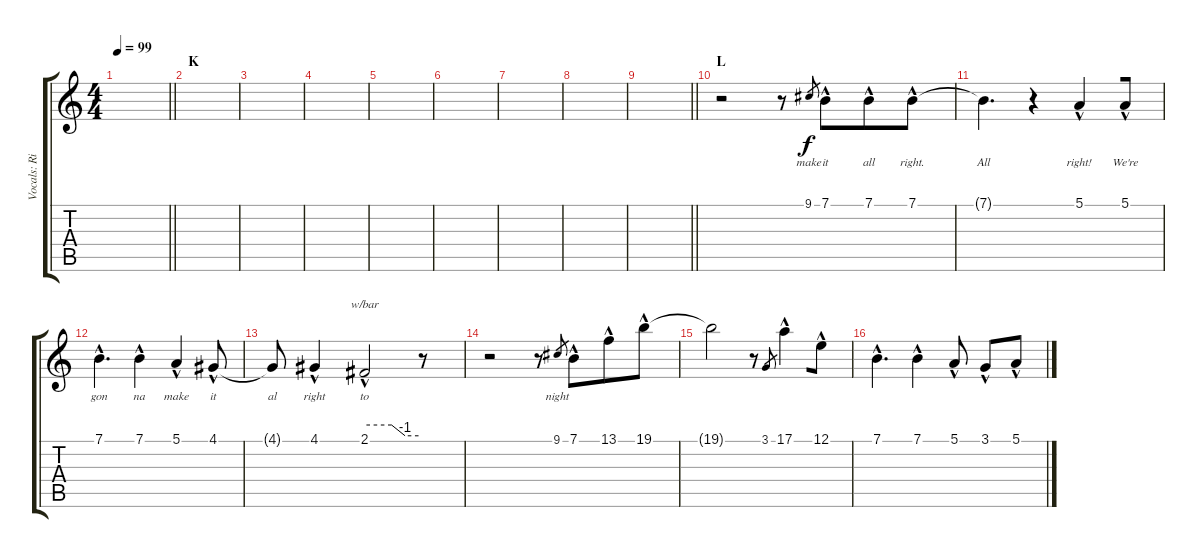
\track ("Vocals: Rik" "Vocals: Ri") {instrument lead2sawtooth}
\staff {score tabs}
\tuning (E4 B3 G3 D3 A2 E2) {hide}
\ts (4 4)
\tempo 99
\clef g2
\barLineRight lightlight
\ks c
|
\section ("" "K")
|
|
|
|
|
|
|
\barLineRight lightlight
|
\section ("" "L")
r.2{balance 0} r.8 9.1.8{lyrics (0 "make") lyrics (1 "") lyrics (2 "") lyrics (3 "") lyrics (4 "") gr} 7.1{hac}.8{lyrics (0 "it") lyrics (1 "") lyrics (2 "") lyrics (3 "") lyrics (4 "") beam merge} 7.1{hac}.8{lyrics (0 "all") lyrics (1 "") lyrics (2 "") lyrics (3 "") lyrics (4 "")} 7.1{hac}.8{lyrics (0 "right.") lyrics (1 "") lyrics (2 "") lyrics (3 "") lyrics (4 "")} |
7.1{t}.4{d lyrics (0 "All") lyrics (1 "") lyrics (2 "") lyrics (3 "") lyrics (4 "")} r.4 5.1{hac}.4{lyrics (0 "right!") lyrics (1 "") lyrics (2 "") lyrics (3 "") lyrics (4 "") beam merge} 5.1{hac}.8{lyrics (0 "We're") lyrics (1 "") lyrics (2 "") lyrics (3 "") lyrics (4 "")} |
7.1{hac}.4{d lyrics (0 "gon") lyrics (1 "") lyrics (2 "") lyrics (3 "") lyrics (4 "")} 7.1{hac}.4{lyrics (0 "na") lyrics (1 "") lyrics (2 "") lyrics (3 "") lyrics (4 "")} 5.1{hac}.4{lyrics (0 "make") lyrics (1 "") lyrics (2 "") lyrics (3 "") lyrics (4 "")} 4.1{hac}.8{lyrics (0 "it") lyrics (1 "") lyrics (2 "") lyrics (3 "") lyrics (4 "")} |
4.1{t}.8{lyrics (0 "al") lyrics (1 "") lyrics (2 "") lyrics (3 "") lyrics (4 "")} 4.1{hac}.4{lyrics (0 "right") lyrics (1 "") lyrics (2 "") lyrics (3 "") lyrics (4 "")} 2.1{hac}.2{tbe (custom default 0 0 30 0 45 -4 60 -4) lyrics (0 "to") lyrics (1 "") lyrics (2 "") lyrics (3 "") lyrics (4 "")} r.8 |
r.2 r.8 9.1.8{lyrics (0 "night") lyrics (1 "") lyrics (2 "") lyrics (3 "") lyrics (4 "") gr} 7.1{hac}.8{beam merge} 13.1{hac}.8 19.1{hac}.8 |
19.1{t}.2 r.8 3.1.8{gr} 17.1{hac}.4{beam merge} 12.1{hac}.8 |
7.1{hac}.4{d} 7.1{hac}.4 5.1{hac}.8 3.1{hac}.8 5.1{hac}.8
